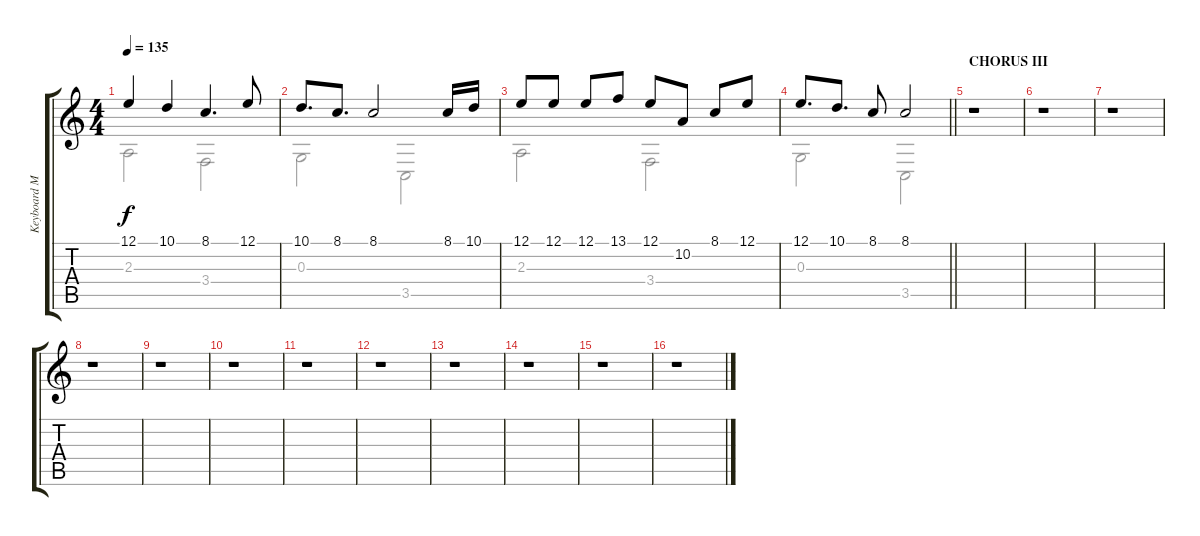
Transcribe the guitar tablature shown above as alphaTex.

\track ("Keyboard Mel" "Keyboard M") {instrument fx7echoes}
\staff {score tabs}
\tuning (E4 B3 G3 D3 A2 E2) {hide}
\voice
\ts (4 4)
\tempo 135
\clef g2
\ks c
12.1.4{dy f} 10.1.4 8.1.4{d} 12.1.8 |
10.1.8{d} 8.1.8{d} 8.1.2 8.1.16 10.1.16 |
12.1.8 12.1.8 12.1.8 13.1.8 12.1.8 10.2.8 8.1.8 12.1.8 |
\barLineRight lightlight
12.1.8{d} 10.1.8{d} 8.1.8 8.1.2 |
\section ("" "CHORUS III")
r.1 |
r.1 |
r.1 |
r.1 |
r.1 |
r.1 |
r.1 |
r.1 |
r.1 |
r.1 |
r.1 |
r.1
\voice
\clef g2
\ottava regular
\simile none
\ks c
2.3.2{dy f} 3.4.2 |
0.3.2 3.5.2 |
2.3.2 3.4.2 |
\barLineRight lightlight
0.3.2 3.5.2 |
|
|
|
|
|
|
|
|
|
|
|
